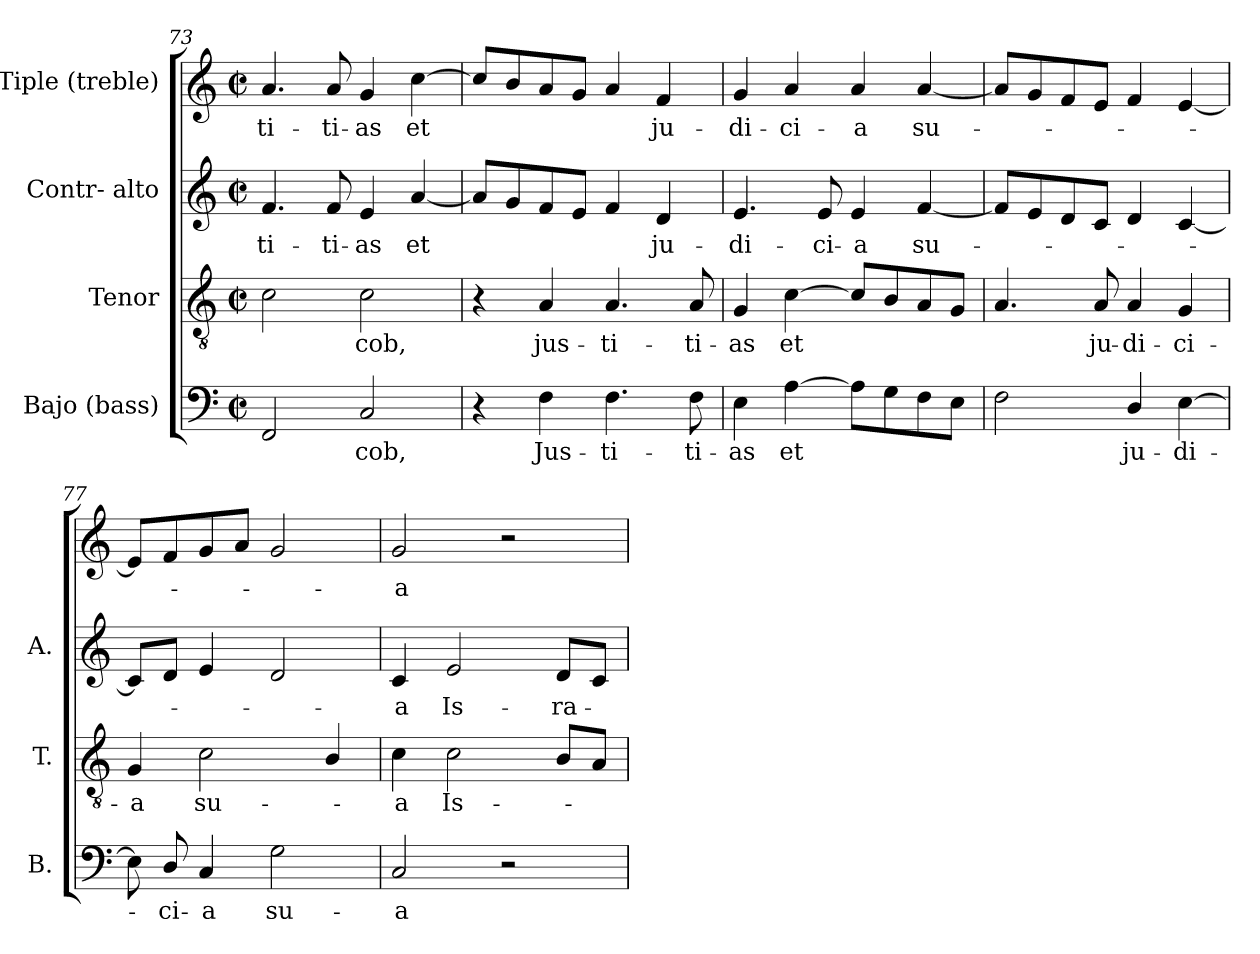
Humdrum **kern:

**kern	**text	**kern	**text	**kern	**text	**kern	**text
*part4	*part4	*part3	*part3	*part2	*part2	*part1	*part1
*staff4	*staff4	*staff3	*staff3	*staff2	*staff2	*staff1	*staff1
*I"Bajo (bass)	*	*I"Tenor	*	*I"Contr- alto	*	*I"Tiple (treble)	*
*I'B.	*	*I'T.	*	*I'A.	*	*	*
*clefF4	*	*clefGv2	*	*clefG2	*	*clefG2	*
*	*	*ITrd7c12	*	*	*	*	*
*k[]	*	*k[]	*	*k[]	*	*k[]	*
*C:	*	*C:	*	*C:	*	*C:	*
*M2/2	*	*M2/2	*	*M2/2	*	*M2/2	*
*met(c|)	*	*met(c|)	*	*met(c|)	*	*met(c|)	*
=73	=73	=73	=73	=73	=73	=73	=73
!	!	!	!	!	!LO:LY:b:color=#000000	!	!
!	!	!	!	!	!	!	!LO:LY:b:color=#000000
2FFi/	.	2Ci\	.	4.fi/	-ti-	4.ai/	-ti-
!	!	!	!	!	!LO:LY:b:color=#000000	!	!
!	!	!	!	!	!	!	!LO:LY:b:color=#000000
.	.	.	.	8fi/	-ti-	8ai/	-ti-
!	!LO:LY:b:color=#000000	!	!	!	!	!	!
!	!	!	!LO:LY:b:color=#000000	!	!	!	!
!	!	!	!	!	!LO:LY:b:color=#000000	!	!
!	!	!	!	!	!	!	!LO:LY:b:color=#000000
2Ci/	-cob,	2Ci\	-cob,	4ei/	-as	4gi/	-as
!	!	!	!	!	!LO:LY:b:color=#000000	!	!
!	!	!	!	!	!	!	!LO:LY:b:color=#000000
.	.	.	.	[4ai/	et	[4cci\	et
=74	=74	=74	=74	=74	=74	=74	=74
4r	.	4r	.	8ai/L]	.	8cci/L]	.
.	.	.	.	8gi/	.	8bi/	.
!	!LO:LY:b:color=#000000	!	!	!	!	!	!
!	!	!	!LO:LY:b:color=#000000	!	!	!	!
4Fi\	Jus-	4AAi/	jus-	8fi/	.	8ai/	.
.	.	.	.	8ei/J	.	8gi/J	.
!	!LO:LY:b:color=#000000	!	!	!	!	!	!
!	!	!	!LO:LY:b:color=#000000	!	!	!	!
4.Fi\	-ti-	4.AAi/	-ti-	4fi/	.	4ai/	.
!	!	!	!	!	!LO:LY:b:color=#000000	!	!
!	!	!	!	!	!	!	!LO:LY:b:color=#000000
.	.	.	.	4di/	ju-	4fi/	ju-
!	!LO:LY:b:color=#000000	!	!	!	!	!	!
!	!	!	!LO:LY:b:color=#000000	!	!	!	!
8Fi\	-ti-	8AAi/	-ti-	.	.	.	.
=75	=75	=75	=75	=75	=75	=75	=75
!	!LO:LY:b:color=#000000	!	!	!	!	!	!
!	!	!	!LO:LY:b:color=#000000	!	!	!	!
!	!	!	!	!	!LO:LY:b:color=#000000	!	!
!	!	!	!	!	!	!	!LO:LY:b:color=#000000
4Ei\	-as	4GGi/	-as	4.ei/	-di-	4gi/	-di-
!	!LO:LY:b:color=#000000	!	!	!	!	!	!
!	!	!	!LO:LY:b:color=#000000	!	!	!	!
!	!	!	!	!	!	!	!LO:LY:b:color=#000000
[4Ai\	et	[4Ci\	et	.	.	4ai/	-ci-
!	!	!	!	!	!LO:LY:b:color=#000000	!	!
.	.	.	.	8ei/	-ci-	.	.
!	!	!	!	!	!LO:LY:b:color=#000000	!	!
!	!	!	!	!	!	!	!LO:LY:b:color=#000000
8Ai\L]	.	8Ci/L]	.	4ei/	-a	4ai/	-a
8Gi\	.	8BBi/	.	.	.	.	.
!	!	!	!	!	!LO:LY:b:color=#000000	!	!
!	!	!	!	!	!	!	!LO:LY:b:color=#000000
8Fi\	.	8AAi/	.	[4fi/	su-	[4ai/	su-
8Ei\J	.	8GGi/J	.	.	.	.	.
!!LO:LB:g=z
=76	=76	=76	=76	=76	=76	=76	=76
2Fi\	.	4.AAi/	.	8fi/L]	.	8ai/L]	.
.	.	.	.	8ei/	.	8gi/	.
.	.	.	.	8di/	.	8fi/	.
!	!	!	!LO:LY:b:color=#000000	!	!	!	!
.	.	8AAi/	ju-	8ci/J	.	8ei/J	.
!	!LO:LY:b:color=#000000	!	!	!	!	!	!
!	!	!	!LO:LY:b:color=#000000	!	!	!	!
4Di/	ju-	4AAi/	-di-	4di/	.	4fi/	.
!	!LO:LY:b:color=#000000	!	!	!	!	!	!
!	!	!	!LO:LY:b:color=#000000	!	!	!	!
[4Ei\	-di-	4GGi/	-ci-	[4ci/	.	[4ei/	.
=77	=77	=77	=77	=77	=77	=77	=77
!	!	!	!LO:LY:b:color=#000000	!	!	!	!
8Ei\]	.	4GGi/	-a	8ci/L]	.	8ei/L]	.
!	!LO:LY:b:color=#000000	!	!	!	!	!	!
8Di/	-ci-	.	.	8di/J	.	8fi/	.
!	!LO:LY:b:color=#000000	!	!	!	!	!	!
!	!	!	!LO:LY:b:color=#000000	!	!	!	!
4Ci/	-a	2Ci\	su-	4ei/	.	8gi/	.
.	.	.	.	.	.	8ai/J	.
!	!LO:LY:b:color=#000000	!	!	!	!	!	!
2Gi\	su-	.	.	2di/	.	2gi/	.
.	.	4BBi/	.	.	.	.	.
=78	=78	=78	=78	=78	=78	=78	=78
!	!LO:LY:b:color=#000000	!	!	!	!	!	!
!	!	!	!LO:LY:b:color=#000000	!	!	!	!
!	!	!	!	!	!LO:LY:b:color=#000000	!	!
!	!	!	!	!	!	!	!LO:LY:b:color=#000000
2Ci/	-a	4Ci\	-a	4ci/	-a	2gi/	-a
!	!	!	!LO:LY:b:color=#000000	!	!	!	!
!	!	!	!	!	!LO:LY:b:color=#000000	!	!
.	.	2Ci\	Is-	2ei/	Is-	.	.
2r	.	.	.	.	.	2r	.
!	!	!	!	!	!LO:LY:b:color=#000000	!	!
.	.	8BBi/L	.	8di/L	-ra-	.	.
.	.	8AAi/J	.	8ci/J	.	.	.
=	=	=	=	=	=	=	=
*-	*-	*-	*-	*-	*-	*-	*-
